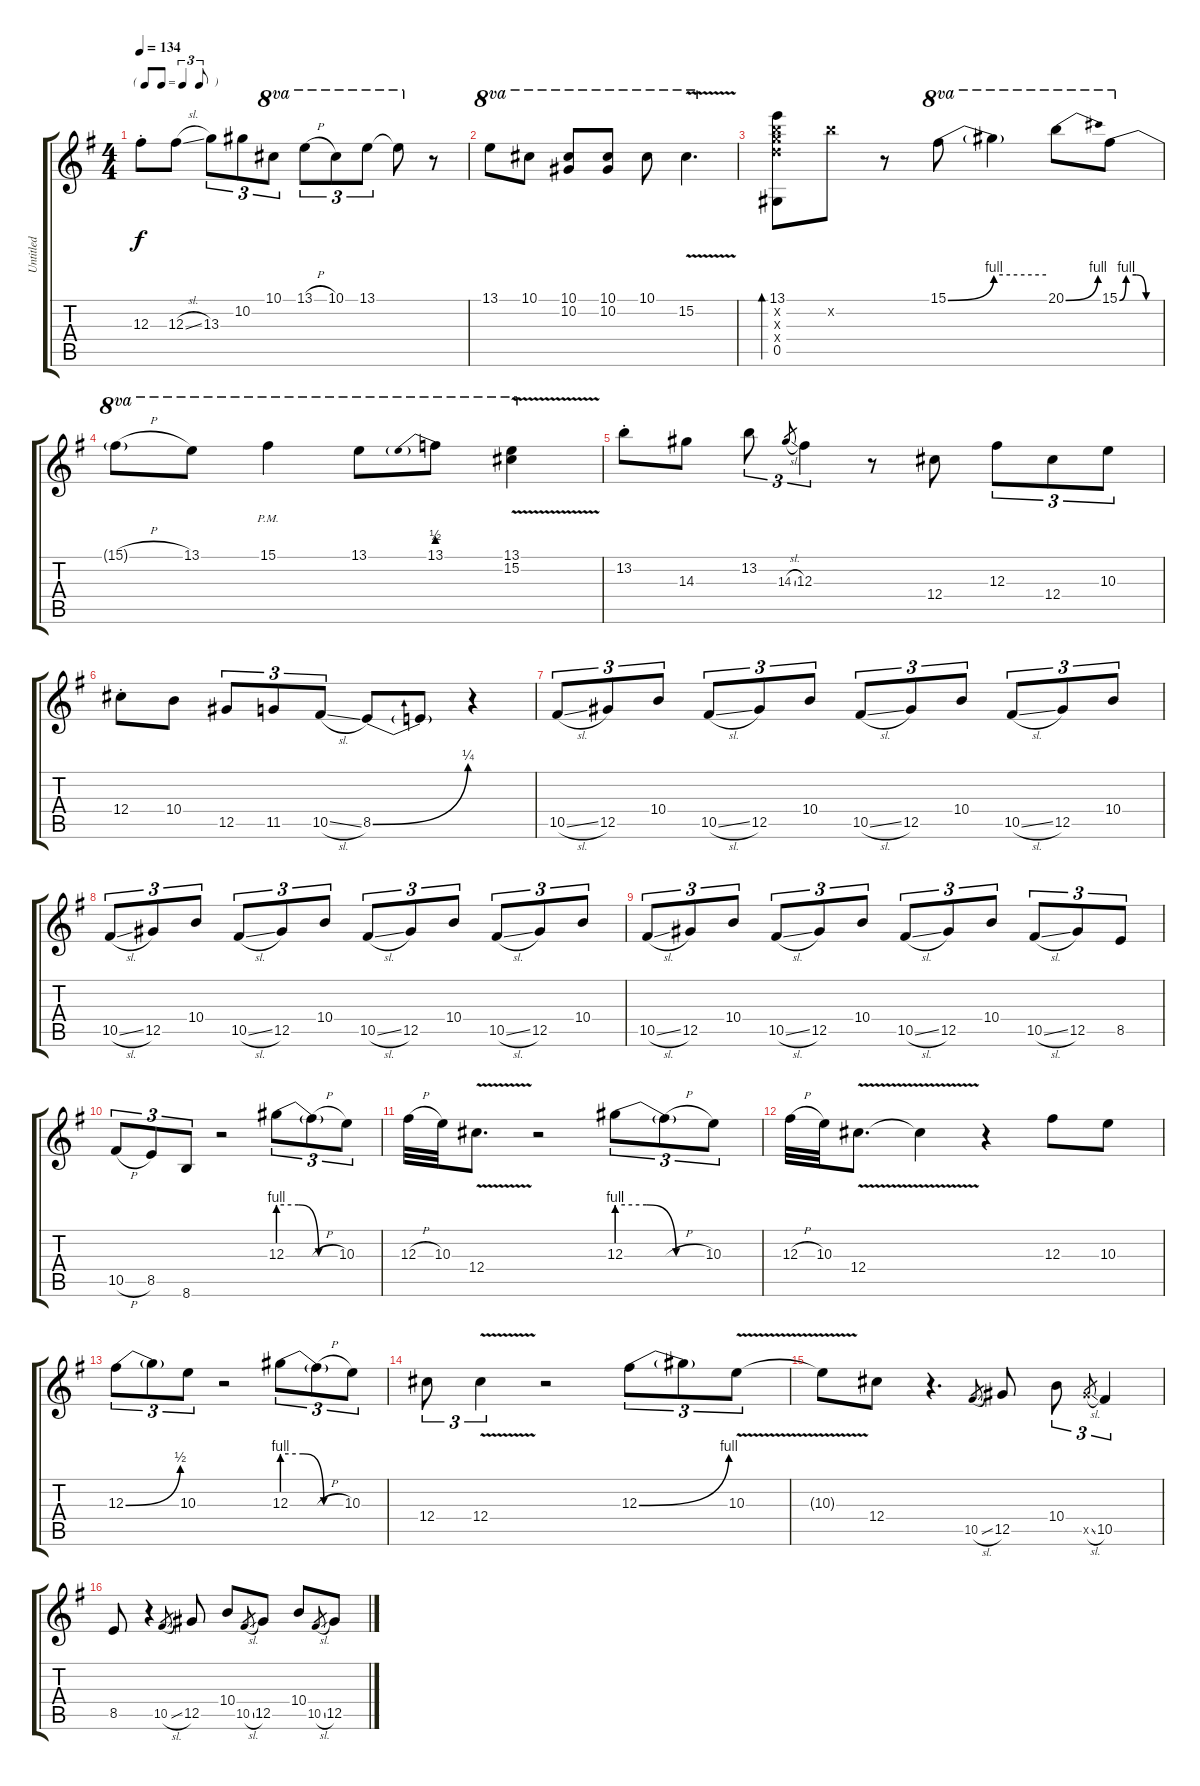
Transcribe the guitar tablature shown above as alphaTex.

\track ("Untitled" "Untitled") {instrument distortionguitar}
\staff {score tabs}
\tuning (Eb4 Bb3 Gb3 Db3 Ab2 Eb2) {hide}
\ts (4 4)
\tf triplet8th
\tempo 134
\clef g2
\ks g
12.3{st}.8{dy f} 12.3{sl}.8 13.3.8{tu (3 2)} 10.2.8{tu (3 2)} 10.1.8{tu (3 2) ot 8va} 13.1{h}.8{tu (3 2) ot 8va} 10.1.8{tu (3 2) ot 8va} 13.1.8{tu (3 2) ot 8va} 13.1{t}.8{ot 8va} r.8 |
13.1.8{ot 8va} 10.1.8{ot 8va} (10.1 10.2).8{ot 8va} (10.1 10.2).8{ot 8va} 10.1.8{ot 8va} 15.2{v}.4{d ot 8va} |
(13.1 13.2{x} 13.3{x} 13.4{x} 0.5).8{bd 30} 13.2{x}.8 r.8 15.1{be (bend 0 0 60 4)}.8{ot 8va} 15.1{be (hold 0 4 60 4) t}.4{ot 8va} 20.1{be (bend 0 0 60 4)}.8{ot 8va} 15.1{be (custom 0 0 10 4 25 4 40 0 60 0)}.8{ot 8va} |
15.1{h t}.8{ot 8va} 13.1.8{ot 8va} 15.1{pm}.4{ot 8va} 13.1.8{ot 8va} 13.1{be (prebend 0 2 60 2)}.8{ot 8va} (13.1{v} 15.2{v}).4{ot 8va} |
13.2{st}.8 14.3.8 13.2.8{tu (3 2)} 14.3{sl}.8{gr} 12.3.4{tu (3 2)} r.8 12.4.8 12.3.8{tu (3 2)} 12.4.8{tu (3 2)} 10.3.8{tu (3 2)} |
12.4{st}.8 10.4.8 12.5.8{tu (3 2)} 11.5.8{tu (3 2)} 10.5{sl}.8{tu (3 2)} 8.5{be (bend 0 0 60 1)}.8 8.5{t}.8 r.4 |
10.5{sl}.8{tu (3 2)} 12.5.8{tu (3 2)} 10.4.8{tu (3 2)} 10.5{sl}.8{tu (3 2)} 12.5.8{tu (3 2)} 10.4.8{tu (3 2)} 10.5{sl}.8{tu (3 2)} 12.5.8{tu (3 2)} 10.4.8{tu (3 2)} 10.5{sl}.8{tu (3 2)} 12.5.8{tu (3 2)} 10.4.8{tu (3 2)} |
10.5{sl}.8{tu (3 2)} 12.5.8{tu (3 2)} 10.4.8{tu (3 2)} 10.5{sl}.8{tu (3 2)} 12.5.8{tu (3 2)} 10.4.8{tu (3 2)} 10.5{sl}.8{tu (3 2)} 12.5.8{tu (3 2)} 10.4.8{tu (3 2)} 10.5{sl}.8{tu (3 2)} 12.5.8{tu (3 2)} 10.4.8{tu (3 2)} |
10.5{sl}.8{tu (3 2)} 12.5.8{tu (3 2)} 10.4.8{tu (3 2)} 10.5{sl}.8{tu (3 2)} 12.5.8{tu (3 2)} 10.4.8{tu (3 2)} 10.5{sl}.8{tu (3 2)} 12.5.8{tu (3 2)} 10.4.8{tu (3 2)} 10.5{sl}.8{tu (3 2)} 12.5.8{tu (3 2)} 8.5.8{tu (3 2)} |
10.5{h}.8{tu (3 2)} 8.5.8{tu (3 2)} 8.6.8{tu (3 2)} r.2 12.3{be (custom 0 4 20 4 40 0 60 0)}.8{tu (3 2)} 12.3{h t}.8{tu (3 2)} 10.3.8{tu (3 2)} |
12.3{h}.32 10.3.32 12.4{v}.8{d} r.2 12.3{be (custom 0 4 20 4 40 0 60 0)}.8{tu (3 2)} 12.3{h t}.8{tu (3 2)} 10.3.8{tu (3 2)} |
12.3{h}.32 10.3.32 12.4{v}.8{d} 12.4{v t}.4 r.4 12.3.8 10.3.8 |
12.3{be (bend 0 0 60 2)}.8{tu (3 2)} 12.3{t}.8{tu (3 2)} 10.3.8{tu (3 2)} r.2 12.3{be (custom 0 4 20 4 40 0 60 0)}.8{tu (3 2)} 12.3{h t}.8{tu (3 2)} 10.3.8{tu (3 2)} |
12.4.8{tu (3 2)} 12.4{v}.4{tu (3 2)} r.2 12.3{be (bend 0 0 60 4)}.8{tu (3 2)} 12.3{t}.8{tu (3 2)} 10.3{v}.8{tu (3 2)} |
10.3{v t}.8 12.4.8 r.4{d} 10.5{sl}.8{gr} 12.5.8 10.4.8{tu (3 2)} 12.5{sl x}.8{gr} 10.5.4{tu (3 2)} |
8.5.8 r.4 10.5{sl}.8{gr} 12.5.8 10.4.8 10.5{sl}.8{gr} 12.5.8 10.4.8 10.5{sl}.8{gr} 12.5.8
